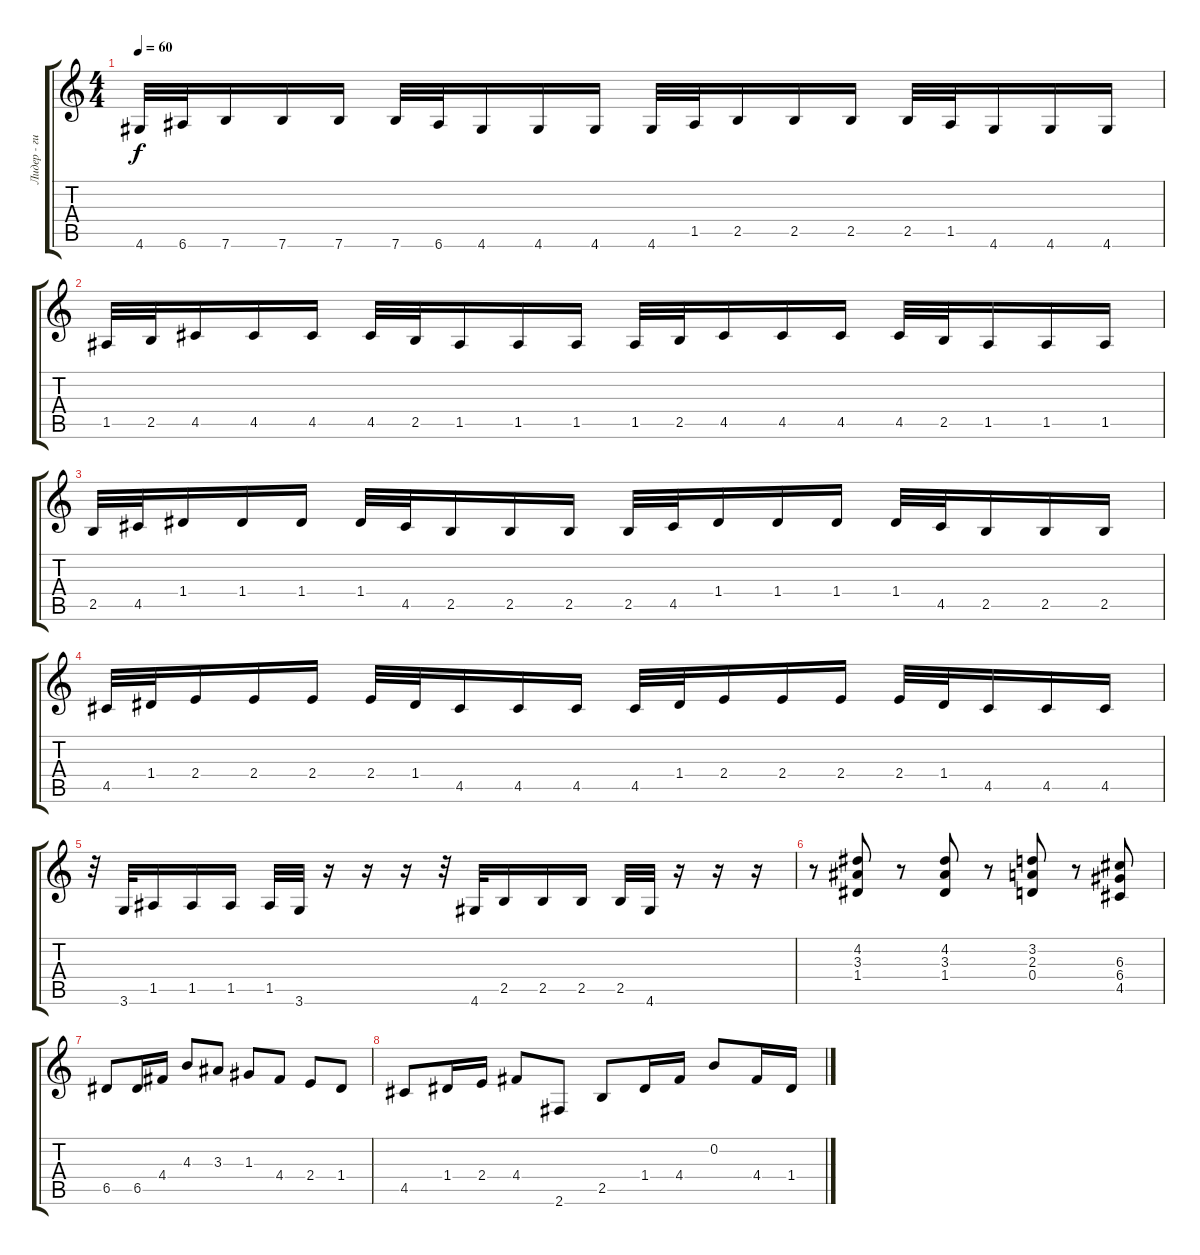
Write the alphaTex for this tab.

\track ("Лидер - гитара" "Лидер - ги") {instrument distortionguitar}
\staff {score tabs}
\tuning (E4 B3 G3 D3 A2 E2) {hide}
\ts (4 4)
\tempo 60
\clef g2
\ks c
4.6.32{dy f instrument distortionguitar} 6.6.32 7.6.16 7.6.16 7.6.16 7.6.32 6.6.32 4.6.16 4.6.16 4.6.16 4.6.32 1.5.32 2.5.16 2.5.16 2.5.16 2.5.32 1.5.32 4.6.16 4.6.16 4.6.16 |
1.5.32 2.5.32 4.5.16 4.5.16 4.5.16 4.5.32 2.5.32 1.5.16 1.5.16 1.5.16 1.5.32 2.5.32 4.5.16 4.5.16 4.5.16 4.5.32 2.5.32 1.5.16 1.5.16 1.5.16 |
2.5.32 4.5.32 1.4.16 1.4.16 1.4.16 1.4.32 4.5.32 2.5.16 2.5.16 2.5.16 2.5.32 4.5.32 1.4.16 1.4.16 1.4.16 1.4.32 4.5.32 2.5.16 2.5.16 2.5.16 |
4.5.32 1.4.32 2.4.16 2.4.16 2.4.16 2.4.32 1.4.32 4.5.16 4.5.16 4.5.16 4.5.32 1.4.32 2.4.16 2.4.16 2.4.16 2.4.32 1.4.32 4.5.16 4.5.16 4.5.16 |
r.32 3.6.32 1.5.16 1.5.16 1.5.16 1.5.32 3.6.32 r.16 r.16 r.16 r.32 4.6.32 2.5.16 2.5.16 2.5.16 2.5.32 4.6.32 r.16 r.16 r.16 |
r.8 (4.2 3.3 1.4).8 r.8 (4.2 3.3 1.4).8 r.8 (3.2 2.3 0.4).8 r.8 (6.3 6.4 4.5).8 |
6.5.8 6.5.16 4.4.16 4.3.8 3.3.8 1.3.8 4.4.8 2.4.8 1.4.8 |
4.5.8 1.4.16 2.4.16 4.4.8 2.6.8 2.5.8 1.4.16 4.4.16 0.2.8 4.4.16 1.4.16
